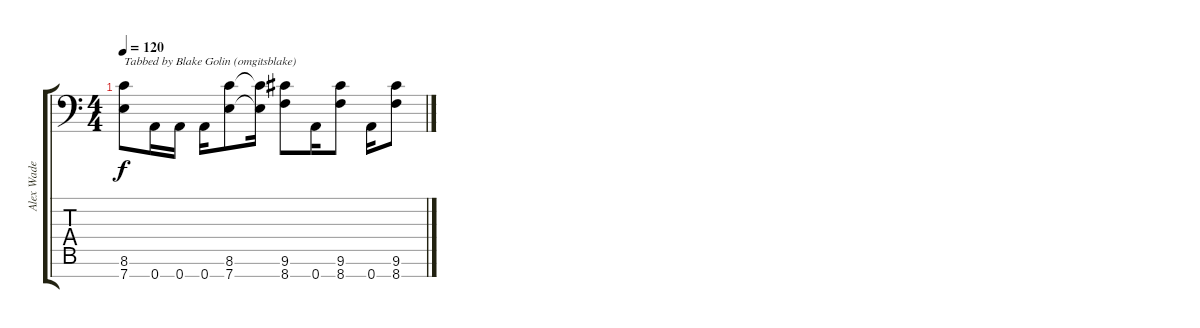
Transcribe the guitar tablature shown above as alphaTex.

\track ("Alex Wade" "Alex Wade") {instrument overdrivenguitar}
\staff {score tabs}
\tuning (E4 B3 G3 D3 A2 E2 A1) {hide}
\ts (4 4)
\tempo 120
\clef f4
\ks c
(8.6{t} 7.7{t}).8{txt "Tabbed by Blake Golin (omgitsblake)" dy f} 0.7.16 0.7.16 0.7.16 (8.6 7.7).8 (8.6{t} 7.7{t}).16 (9.6 8.7).8 0.7.16 (9.6 8.7).8 0.7.16 (9.6 8.7).8
